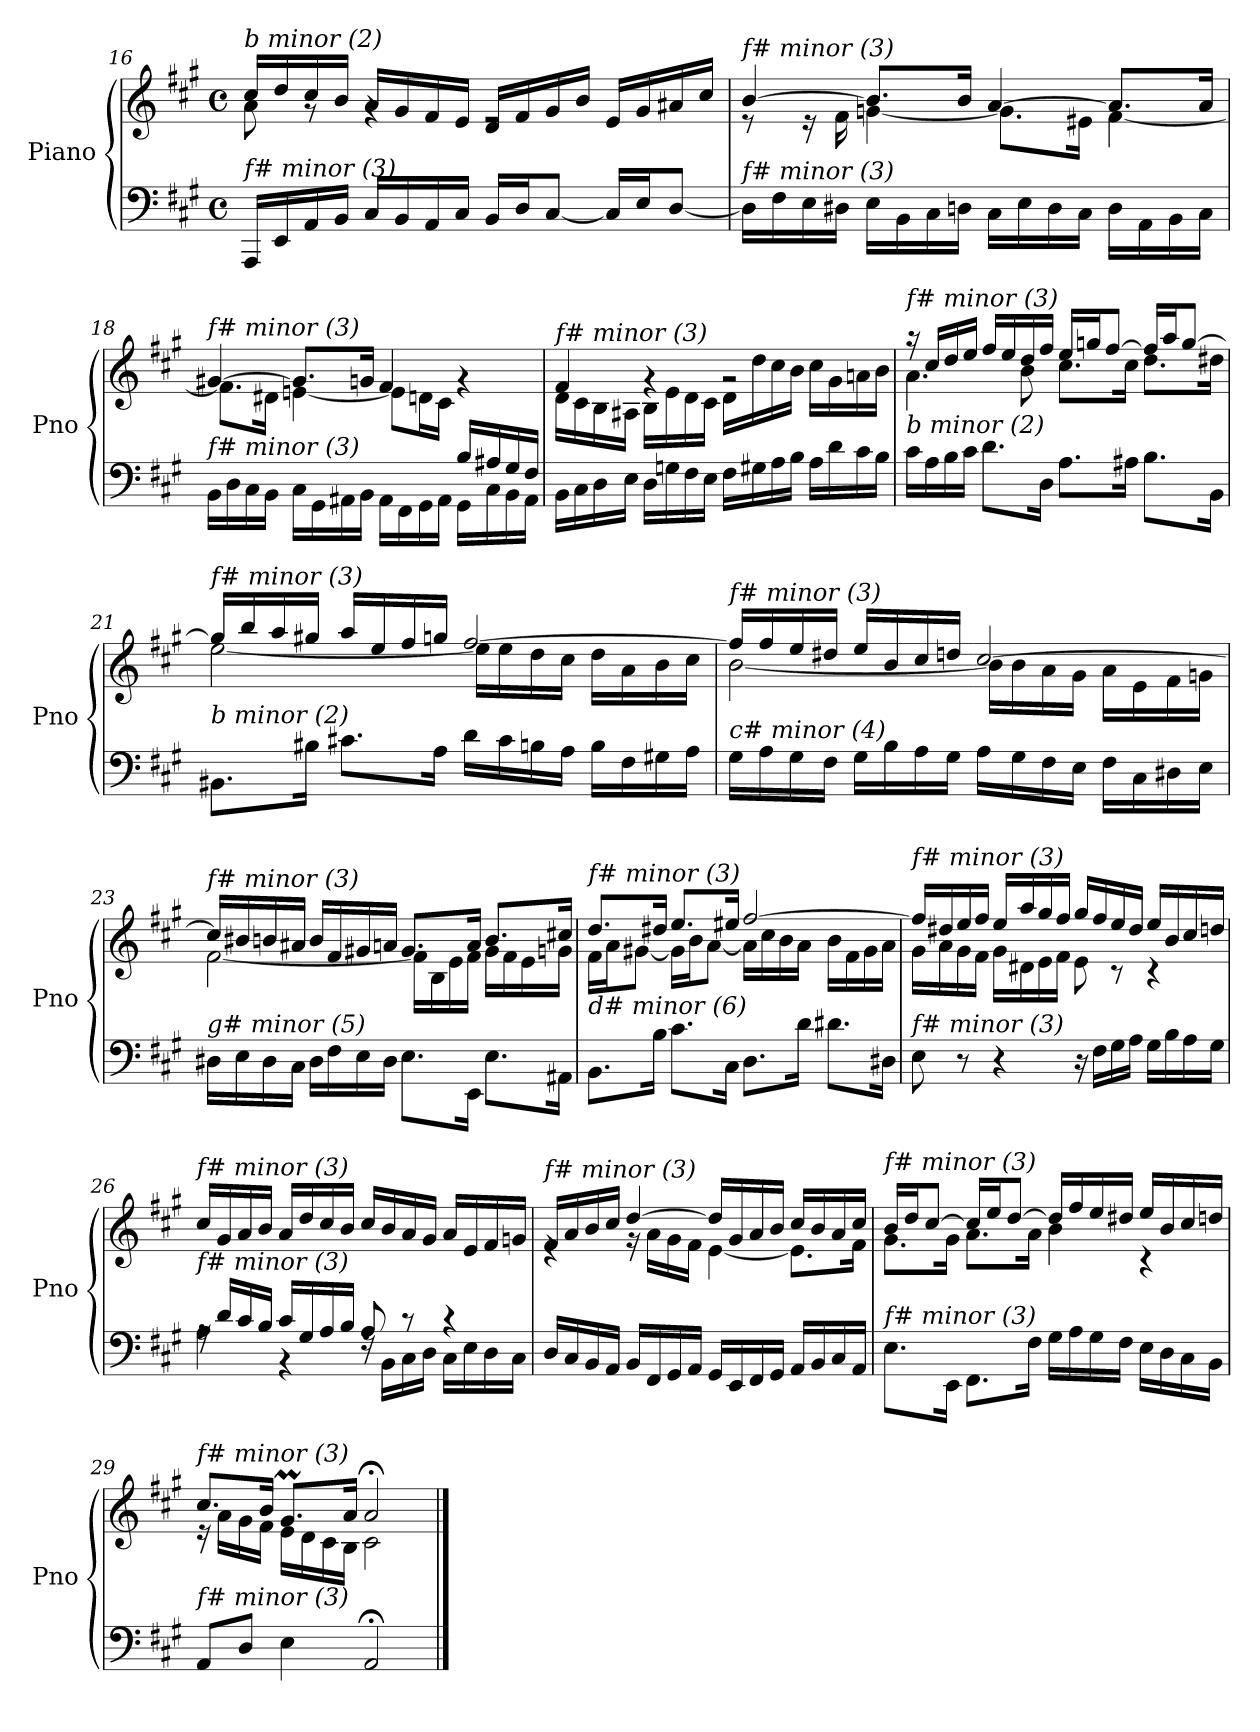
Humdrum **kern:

**kern	**kern
*part1	*part1
*staff2	*staff1
*I"Piano	*
*I'Pno	*
*clefF4	*clefG2
*k[f#c#g#]	*k[f#c#g#]
*M4/4	*M4/4
*met(c)	*met(c)
=16	=16
*	*^
!	!LO:TX:i:t=b minor (2)	!
!LO:TX:i:t=f# minor (3)	!	!
16AAA/LL	16cc#/LL	8a\
16EE/	16dd/	.
16AA/	16cc#/	8rg
16BB/JJ	16b/JJ	.
16C#/LL	16a/LL	4rg
16BB/	16g#/	.
16AA/	16f#/	.
16C#/JJ	16e/JJ	.
16BB/LL	16d/LL	2re
16D/J	16f#/	.
[8C#/J	16g#/	.
.	16b/JJ	.
16C#/LL]	16e/LL	.
16E/J	16g#/	.
[8D/J	16a#X/	.
.	16cc#/JJ	.
=17	=17	=17
!	!LO:TX:i:t=f# minor (3)	!
!LO:TX:i:t=f# minor (3)	!	!
16D\LL]	[4b/	8r
16F#\	.	.
16E\	.	16r
16D#X\JJ	.	16f#\
16E\LL	8.b/L]	[4gn\
16BB\	.	.
16C#\	.	.
16Dn\JJ	16b/Jk	.
16C#\LL	[4a/	8.g\L]
16E\	.	.
16D\	.	.
16C#\JJ	.	16e#X\Jk
16D\LL	8.a/L]	[4f#\
16AA\	.	.
16BB\	.	.
16C#\JJ	16a/Jk	.
!!LO:LB:g=z	!!
=18	=18	=18
*^	*	*
!	!	!LO:TX:i:t=f# minor (3)	!
!LO:TX:i:t=f# minor (3)	!	!	!
2.ryy	16BB\LL	[4g#X/	8.f#\L]
.	16D\	.	.
.	16C#\	.	.
.	16BB\JJ	.	16d#X\Jk
.	16C#\LL	8.g#/L]	[4en\
.	16GG#\	.	.
.	16AA#X\	.	.
.	16BB\JJ	16gn/Jk	.
.	16AA#\LL	4f#/	8e\L]
.	16FF#\	.	.
.	16GG#\	.	16dn\L
.	16AA#\JJ	.	16c#\JJ
16B/LL	16GG#\LL	4rg	4ryy
16A#X/	16C#\	.	.
16G#/	16BB\	.	.
16F#/JJ	16AA#\JJ	.	.
=19	=19	=19	=19
!	!	!LO:TX:i:t=f# minor (3)	!
!LO:TX:i:t=f# minor (3)	!	!	!
*v	*v	*	*
16BB\LL	4f#/	16d\LL
16C#\	.	16c#\
16D\	.	16B\
16E\JJ	.	16A#X\JJ
16D\LL	4rg	16B\LL
16Gn\	.	16e\
16F#\	.	16d\
16E\JJ	.	16c#\JJ
16F#\LL	2rg	16d\LL
16G#X\	.	16dd\
16A\	.	16cc#\
16B\JJ	.	16b\JJ
16A\LL	.	16cc#\LL
16d\	.	16g#\
16c#\	.	16an\
16B\JJ	.	16b\JJ
=20	=20	=20
!	!LO:TX:i:t=f# minor (3)	!
!LO:TX:i:t=b minor (2)	!	!
16c#\LL	16r	4.a\
16A\	16cc#/LL	.
16B\	16dd/	.
16c#\JJ	16ee/JJ	.
8.d\L	16ff#/LL	.
.	16ee/	.
.	16dd/	8b\
16D\Jk	16ff#/JJ	.
8.A\L	16ee/LL	8.cc#\L
.	16ggn/J	.
.	[8ff#/J	.
16A#X\Jk	.	16cc#\Jk
8.B\L	16ff#/LL]	8.dd\L
.	16aa/J	.
.	[8gg/J	.
16BB\Jk	.	16dd#X\Jk
!!LO:LB:g=z	!!
=21	=21	=21
!	!LO:TX:i:t=f# minor (3)	!
!LO:TX:i:t=b minor (2)	!	!
8.BB#Xi\L	16gg/LL]	[2ee\
.	16bb/	.
.	16aa/	.
16B#Xi\Jk	16gg#X/JJ	.
8.c#X\L	16aa/LL	.
.	16ee/	.
.	16ff#/	.
16A\Jk	16ggn/JJ	.
16d\LL	[2ff#/	16ee\LL]
16c#\	.	16ee\
16B\	.	16dd\
16A\JJ	.	16cc#\JJ
16B\LL	.	16dd\LL
16F#\	.	16a\
16G#X\	.	16b\
16A\JJ	.	16cc#\JJ
=22	=22	=22
!	!LO:TX:i:t=f# minor (3)	!
!LO:TX:i:t=c# minor (4)	!	!
16G#\LL	16ff#/LL]	[2b\
16A\	16ff#/	.
16G#\	16ee/	.
16F#\JJ	16dd#X/JJ	.
16G#\LL	16ee/LL	.
16B\	16b/	.
16A\	16cc#/	.
16G#\JJ	16ddn/JJ	.
16A\LL	[2cc#/	16b\LL]
16G#\	.	16b\
16F#\	.	16a\
16E\JJ	.	16g#\JJ
16F#\LL	.	16a\LL
16C#\	.	16e\
16D#X\	.	16f#\
16E\JJ	.	16gn\JJ
!!LO:LB:g=z	!!
=23	=23	=23
!	!LO:TX:i:t=f# minor (3)	!
!LO:TX:i:t=g# minor (5)	!	!
16D#X\LL	16cc#/LL]	[2f#\
16E\	16b#Xi/	.
16D#\	16b/	.
16C#\JJ	16a#X/JJ	.
16D#\LL	16b/LL	.
16F#\	16f#/	.
16E\	16g#X/	.
16D#\JJ	16an/JJ	.
8.E\L	8.g#/L	16f#\LL]
.	.	16B\
.	.	16e\
16EE\Jk	16a/Jk	16f#\JJ
8.E\L	8.b/L	16g#\LL
.	.	16f#\
.	.	16e\
16AA#X\Jk	16cc#X/Jk	16gn\JJ
=24	=24	=24
!	!LO:TX:i:t=f# minor (3)	!
!LO:TX:i:t=d# minor (6)	!	!
8.BB\L	8.dd/L	16f#\LL
.	.	16a\J
.	.	[8g#X\J
16B\Jk	16dd#X/Jk	.
8.c#\L	8.ee/L	16g#\LL]
.	.	16b\J
.	.	[8a\J
16C#\Jk	16ee#X/Jk	.
8.D\L	[2ff#/	16a\LL]
.	.	16cc#\
.	.	16b\
16d\Jk	.	16a\JJ
8.d#X\L	.	16b\LL
.	.	16f#\
.	.	16g#\
16D#X\Jk	.	16a\JJ
!!LO:LB:g=z	!!
=25	=25	=25
!	!LO:TX:i:t=f# minor (3)	!
!LO:TX:i:t=f# minor (3)	!	!
8E\	16ff#/LL]	16g#\LL
.	16dd#X/	16a\
8r	16ee/	16g#\
.	16ff#/JJ	16f#\JJ
4r	16ee/LL	16g#\LL
.	16aa/	16d#X\
.	16gg#/	16e\
.	16ff#/JJ	16f#\JJ
16r	16gg#/LL	8e\
16F#\LL	16ff#/	.
16G#\	16ee/	8r
16A\JJ	16dd#/JJ	.
16G#\LL	16ee/LL	4r
16B\	16b/	.
16A\	16cc#/	.
16G#\JJ	16ddn/JJ	.
*	*v	*v
=26	=26
*^	*
!	!	!LO:TX:i:t=f# minor (3)
!LO:TX:i:t=f# minor (3)	!	!
16rA	4A\	16cc#/LL
16d/LL	.	16g#/
16c#/	.	16a/
16B/JJ	.	16b/JJ
16c#/LL	4r	16a/LL
16G#/	.	16dd/
16A/	.	16cc#/
16B/JJ	.	16b/JJ
8A/	16rF	16cc#/LL
.	16BB\LL	16b/
8r	16C#\	16a/
.	16D\JJ	16g#/JJ
4r	16C#\LL	16a/LL
.	16E\	16e/
.	16D\	16f#/
.	16C#\JJ	16gn/JJ
!!LO:LB:g=z
=27	=27	=27
*	*	*^
!	!	!LO:TX:i:t=f# minor (3)	!
!LO:TX:i:t=f# minor (3)	!	!	!
*v	*v	*	*
16D/LL	16f#/LL	4re
16C#/	16a/	.
16BB/	16b/	.
16AA/JJ	16cc#/JJ	.
16BB/LL	[4dd/	16rg
16FF#/	.	16a\LL
16GG#/	.	16g#\
16AA/JJ	.	16f#\JJ
16GG#/LL	16dd/LL]	[4e\
16EE/	16g#/	.
16FF#/	16a/	.
16GG#/JJ	16b/JJ	.
16AA/LL	16cc#/LL	8.e\L]
16BB/	16b/	.
16C#/	16a/	.
16AA/JJ	16cc#/JJ	16f#\Jk
=28	=28	=28
!	!LO:TX:i:t=f# minor (3)	!
!LO:TX:i:t=f# minor (3)	!	!
8.E\L	16b/LL	8.g#\L
.	16dd/J	.
.	[8cc#/J	.
16EE\Jk	.	16g#\Jk
8.FF#\L	16cc#/LL]	8.a\L
.	16ee/J	.
.	[8dd/J	.
16F#\Jk	.	16a\Jk
16G#\LL	16dd/LL]	4b\
16A\	16ff#/	.
16G#\	16ee/	.
16F#\JJ	16dd#X/JJ	.
16E\LL	16ee/LL	4r
16D\	16b/	.
16C#\	16cc#/	.
16BB\JJ	16ddn/JJ	.
=29	=29	=29
!	!LO:TX:i:t=f# minor (3)	!
!LO:TX:i:t=f# minor (3)	!	!
8AA/L	8.cc#/L	16r
.	.	16a\LL
8D/J	.	16g#\
.	16b/Jk	16f#\JJ
4E\	8.g#m/L	16e\LL
.	.	16d\
.	.	16c#\
.	16a/Jk	16B\JJ
2AA;/	2a;</	2c#\
*	*v	*v
==	==
*-	*-
